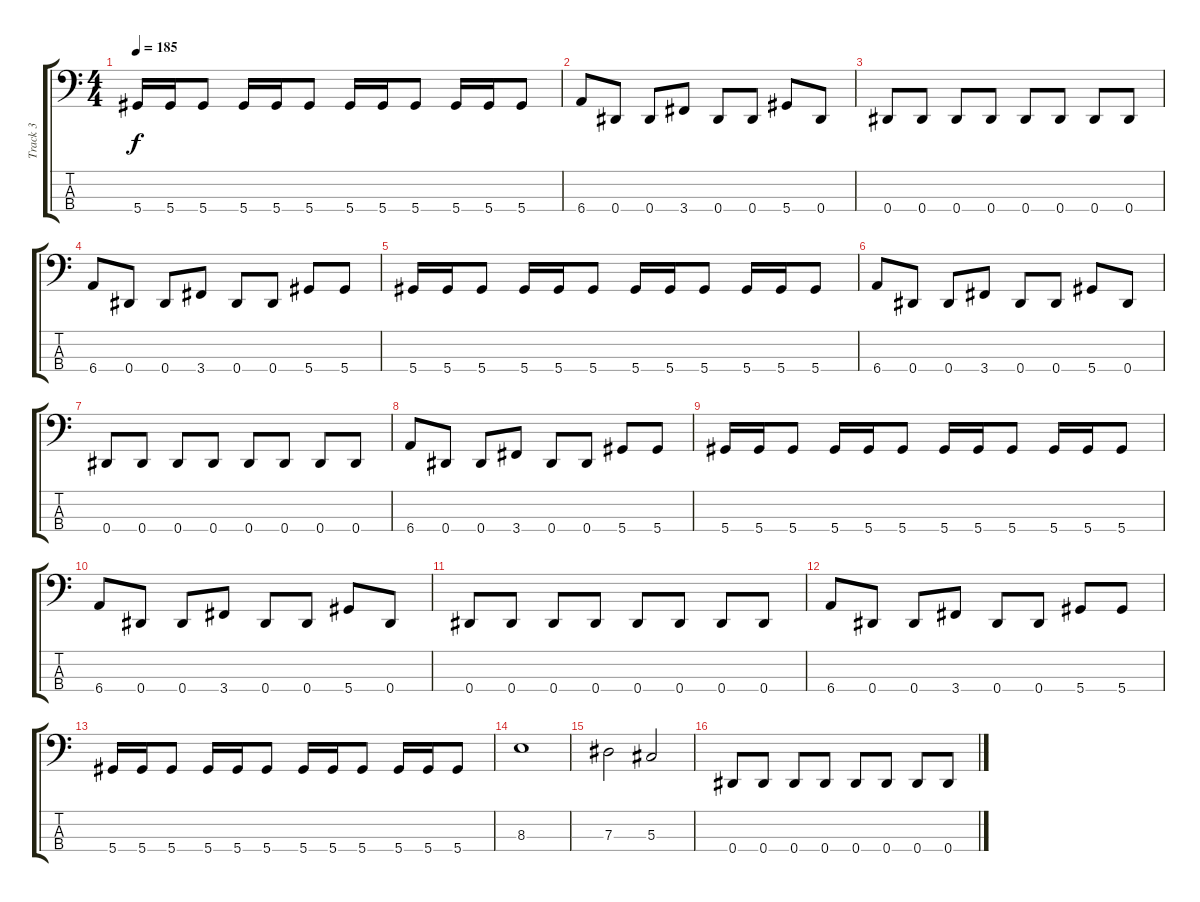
\track ("Track 3" "Track 3") {instrument electricbassfinger}
\staff {score tabs}
\tuning (Gb2 Db2 Ab1 Eb1) {hide}
\ts (4 4)
\tempo 185
\clef f4
\ks c
5.4.16{dy f} 5.4.16 5.4.8 5.4.16 5.4.16 5.4.8 5.4.16 5.4.16 5.4.8 5.4.16 5.4.16 5.4.8 |
6.4.8 0.4.8 0.4.8 3.4.8 0.4.8 0.4.8 5.4.8 0.4.8 |
0.4.8 0.4.8 0.4.8 0.4.8 0.4.8 0.4.8 0.4.8 0.4.8 |
6.4.8 0.4.8 0.4.8 3.4.8 0.4.8 0.4.8 5.4.8 5.4.8 |
5.4.16 5.4.16 5.4.8 5.4.16 5.4.16 5.4.8 5.4.16 5.4.16 5.4.8 5.4.16 5.4.16 5.4.8 |
6.4.8 0.4.8 0.4.8 3.4.8 0.4.8 0.4.8 5.4.8 0.4.8 |
0.4.8 0.4.8 0.4.8 0.4.8 0.4.8 0.4.8 0.4.8 0.4.8 |
6.4.8 0.4.8 0.4.8 3.4.8 0.4.8 0.4.8 5.4.8 5.4.8 |
5.4.16 5.4.16 5.4.8 5.4.16 5.4.16 5.4.8 5.4.16 5.4.16 5.4.8 5.4.16 5.4.16 5.4.8 |
6.4.8 0.4.8 0.4.8 3.4.8 0.4.8 0.4.8 5.4.8 0.4.8 |
0.4.8 0.4.8 0.4.8 0.4.8 0.4.8 0.4.8 0.4.8 0.4.8 |
6.4.8 0.4.8 0.4.8 3.4.8 0.4.8 0.4.8 5.4.8 5.4.8 |
5.4.16 5.4.16 5.4.8 5.4.16 5.4.16 5.4.8 5.4.16 5.4.16 5.4.8 5.4.16 5.4.16 5.4.8 |
8.3.1 |
7.3.2 5.3.2 |
0.4.8 0.4.8 0.4.8 0.4.8 0.4.8 0.4.8 0.4.8 0.4.8
